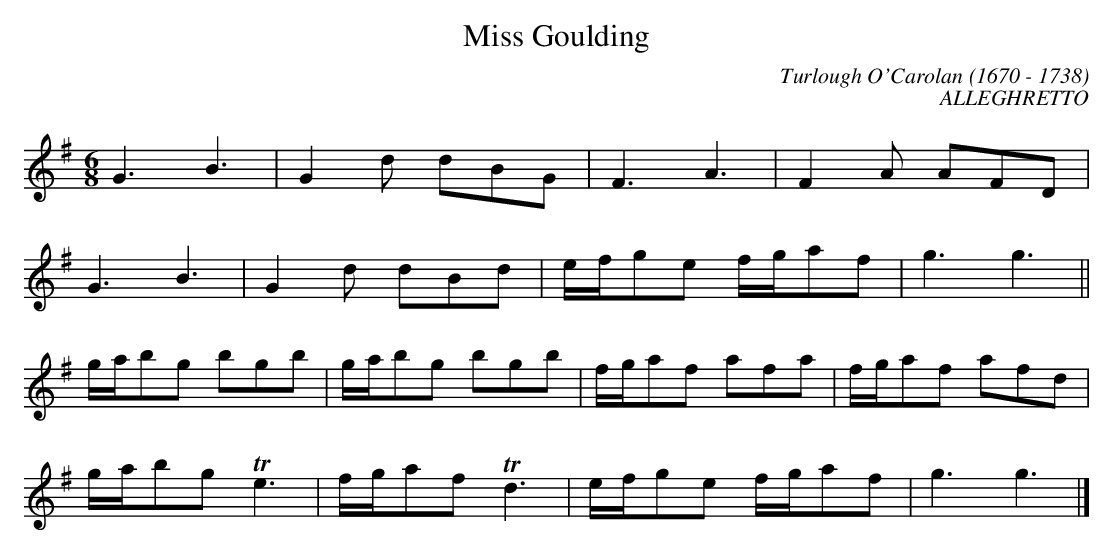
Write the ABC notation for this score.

X:1occ
T:Miss Goulding
C:Turlough O'Carolan (1670 - 1738)
C:ALLEGHRETTO
M:6/8
L:1/8
K:G
G3B3|G2d dBG|F3A3|F2A AFD|
G3B3|G2d dBd|e/2f/2ge f/2g/2af|g3g3||
g/2a/2bg bgb|g/2a/2bg bgb|f/2g/2af afa|f/2g/2af afd|
g/2a/2bg Te3|f/2g/2af Td3|e/2f/2ge f/2g/2af|g3g3|]
